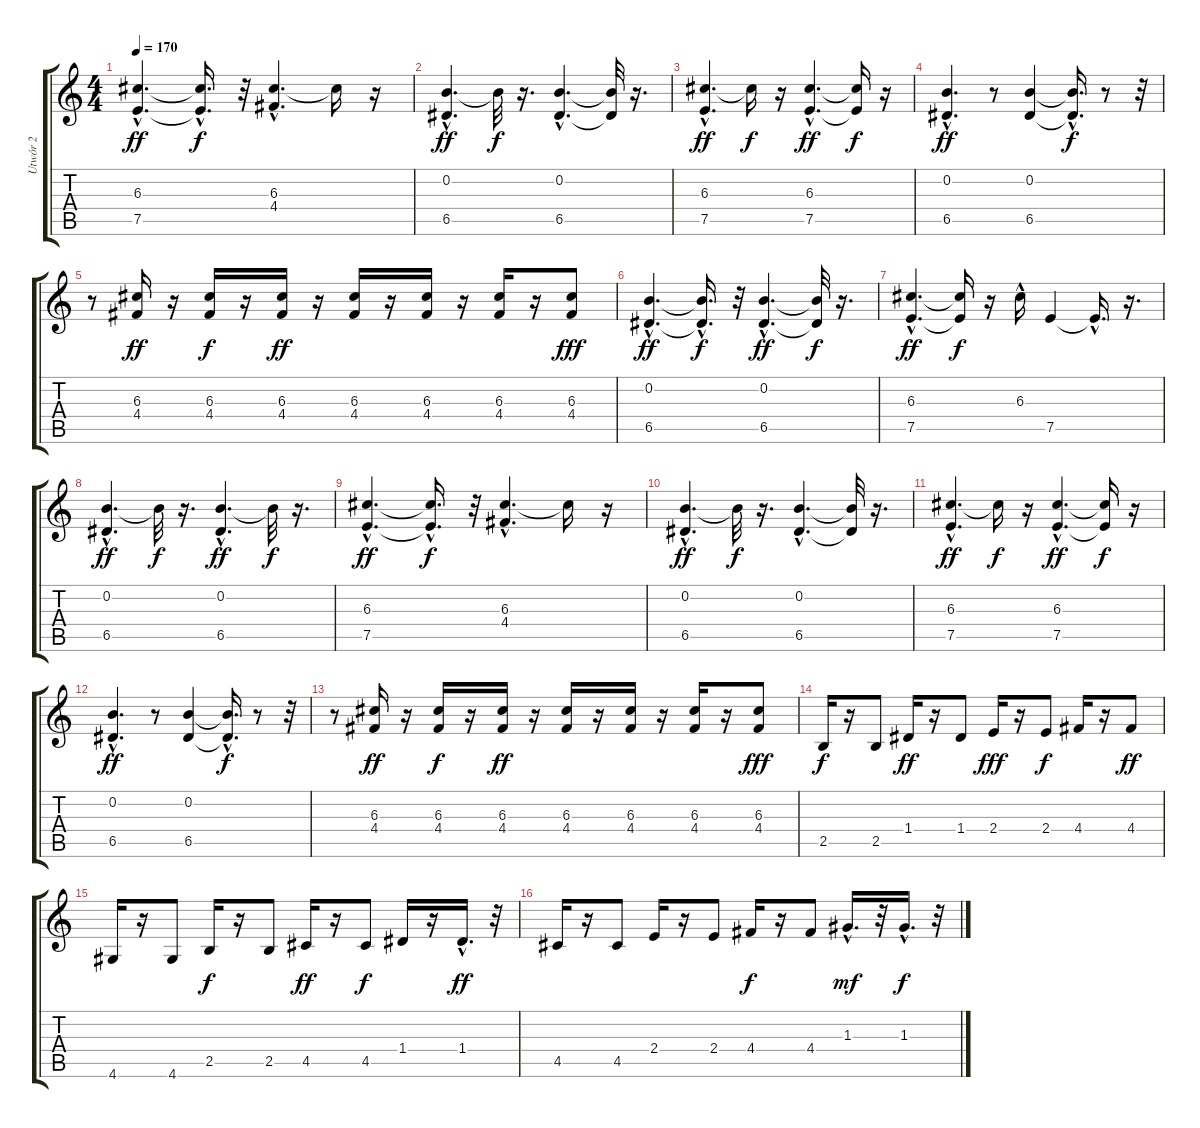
\track ("Utwór 2" "Utwór 2") {instrument overdrivenguitar}
\staff {score tabs}
\tuning (E4 B3 G3 D3 A2 E2) {hide}
\ts (4 4)
\tempo 170
\clef g2
\ks c
(6.3{hac} 7.5{hac}).4{d dy ff} (6.3{hac t} 7.5{t}).16{d dy f} r.32 (6.3{hac} 4.4{hac}).4{d} 6.3{t}.16 r.16 |
(0.2{hac} 6.5{hac}).4{d dy ff} 0.2{t}.32{dy f} r.16{d} (0.2{hac} 6.5{hac}).4{d} (0.2{t} 6.5{t}).32 r.16{d} |
(6.3{hac} 7.5).4{d dy ff} 6.3{t}.16{dy f} r.16 (6.3{hac} 7.5{hac}).4{d dy ff} (6.3{t} 7.5{t}).16{dy f} r.16 |
(0.2{hac} 6.5).4{d dy ff} r.8 (0.2 6.5).4 (0.2{hac t} 6.5{hac t}).16{d dy f} r.8 r.32 |
r.8 (6.3 4.4).16{dy ff} r.16 (6.3 4.4).16{dy f} r.16 (6.3 4.4).16{dy ff} r.16 (6.3 4.4).16 r.16 (6.3 4.4).16 r.16 (6.3 4.4).16 r.16 (6.3 4.4).8{dy fff} |
(0.2{hac} 6.5{hac}).4{d dy ff} (0.2{hac t} 6.5{hac t}).16{d dy f} r.32 (0.2{hac} 6.5{hac}).4{d dy ff} (0.2{t} 6.5{t}).32{dy f} r.16{d} |
(6.3{hac} 7.5{hac}).4{d dy ff} (6.3{t} 7.5{t}).16{dy f} r.16 6.3{hac}.16 7.5.4 7.5{hac t}.16{d} r.16{d} |
(0.2{hac} 6.5{hac}).4{d dy ff} 0.2{t}.32{dy f} r.16{d} (0.2{hac} 6.5{hac}).4{d dy ff} 0.2{t}.32{dy f} r.16{d} |
(6.3{hac} 7.5{hac}).4{d dy ff} (6.3{hac t} 7.5{t}).16{d dy f} r.32 (6.3{hac} 4.4{hac}).4{d} 6.3{t}.16 r.16 |
(0.2{hac} 6.5{hac}).4{d dy ff} 0.2{t}.32{dy f} r.16{d} (0.2{hac} 6.5{hac}).4{d} (0.2{t} 6.5{t}).32 r.16{d} |
(6.3{hac} 7.5).4{d dy ff} 6.3{t}.16{dy f} r.16 (6.3{hac} 7.5{hac}).4{d dy ff} (6.3{t} 7.5{t}).16{dy f} r.16 |
(0.2{hac} 6.5).4{d dy ff} r.8 (0.2 6.5).4 (0.2{hac t} 6.5{hac t}).16{d dy f} r.8 r.32 |
r.8 (6.3 4.4).16{dy ff} r.16 (6.3 4.4).16{dy f} r.16 (6.3 4.4).16{dy ff} r.16 (6.3 4.4).16 r.16 (6.3 4.4).16 r.16 (6.3 4.4).16 r.16 (6.3 4.4).8{dy fff} |
2.5.16{dy f} r.16 2.5.8 1.4.16{dy ff} r.16 1.4.8 2.4.16{dy fff} r.16 2.4.8{dy f} 4.4.16 r.16 4.4.8{dy ff} |
4.6.16 r.16 4.6.8 2.5.16{dy f} r.16 2.5.8 4.5.16{dy ff} r.16 4.5.8{dy f} 1.4.16 r.16 1.4{hac}.16{d dy ff} r.32 |
4.5.16 r.16 4.5.8 2.4.16 r.16 2.4.8 4.4.16{dy f} r.16 4.4.8 1.3{hac}.16{d dy mf} r.32 1.3{hac}.16{d dy f} r.32
